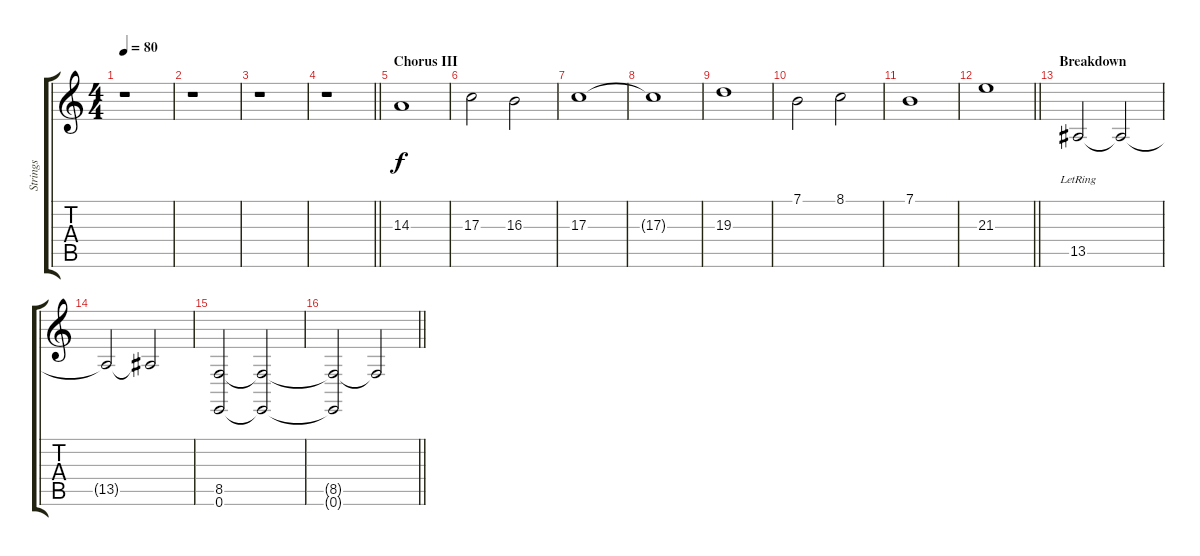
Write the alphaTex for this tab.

\track ("Strings" "Strings") {instrument synthstrings1}
\staff {score tabs}
\tuning (E4 B3 G3 D3 A2 E2) {hide}
\ts (4 4)
\tempo 80
\clef g2
\ks c
r.1{dy f} |
r.1 |
r.1 |
\barLineRight lightlight
r.1 |
\section ("" "Chorus III")
14.3.1{volume 10} |
17.3.2 16.3.2 |
17.3.1 |
17.3{t}.1 |
19.3.1 |
7.1.2 8.1.2 |
7.1.1 |
\barLineRight lightlight
21.3.1 |
\section ("" "Breakdown")
13.5{lr}.2 13.5{t}.2{volume 5} |
13.5{t}.2 13.5{t}.2 |
(8.5 0.6).2{volume 10} (8.5{t} 0.6{t}).2{volume 0} |
\barLineRight lightlight
(8.5{t} 0.6{t}).2 8.5{t}.2
